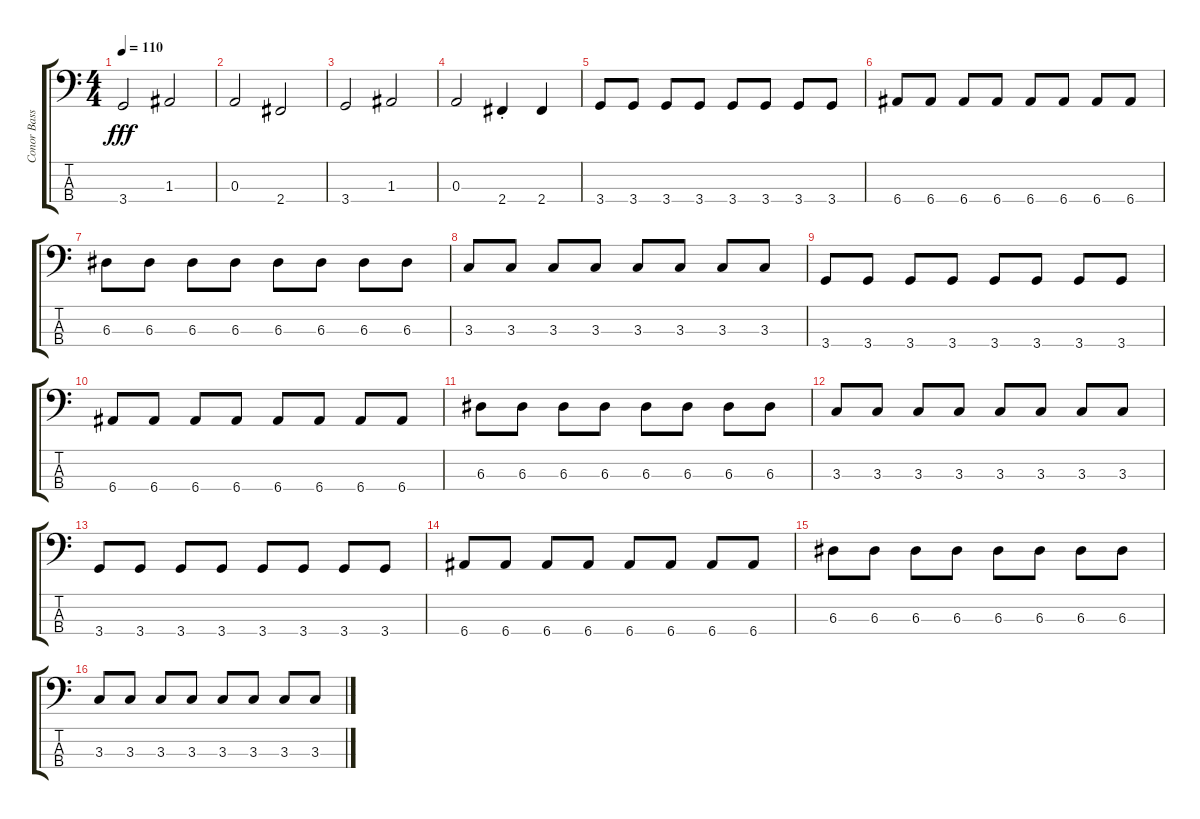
\track ("Conor Bass" "Conor Bass") {instrument electricbassfinger}
\staff {score tabs}
\tuning (G2 D2 A1 E1) {hide}
\ts (4 4)
\tempo 110
\clef f4
\ks c
3.4.2{dy fff} 1.3.2 |
0.3.2 2.4.2 |
3.4.2 1.3.2 |
0.3.2 2.4{st}.4 2.4.4 |
3.4.8{instrument electricbassfinger} 3.4.8 3.4.8 3.4.8 3.4.8 3.4.8 3.4.8 3.4.8 |
6.4.8 6.4.8 6.4.8 6.4.8 6.4.8 6.4.8 6.4.8 6.4.8 |
6.3.8 6.3.8 6.3.8 6.3.8 6.3.8 6.3.8 6.3.8 6.3.8 |
3.3.8 3.3.8 3.3.8 3.3.8 3.3.8 3.3.8 3.3.8 3.3.8 |
3.4.8 3.4.8 3.4.8 3.4.8 3.4.8 3.4.8 3.4.8 3.4.8 |
6.4.8 6.4.8 6.4.8 6.4.8 6.4.8 6.4.8 6.4.8 6.4.8 |
6.3.8 6.3.8 6.3.8 6.3.8 6.3.8 6.3.8 6.3.8 6.3.8 |
3.3.8 3.3.8 3.3.8 3.3.8 3.3.8 3.3.8 3.3.8 3.3.8 |
3.4.8 3.4.8 3.4.8 3.4.8 3.4.8 3.4.8 3.4.8 3.4.8 |
6.4.8 6.4.8 6.4.8 6.4.8 6.4.8 6.4.8 6.4.8 6.4.8 |
6.3.8 6.3.8 6.3.8 6.3.8 6.3.8 6.3.8 6.3.8 6.3.8 |
3.3.8 3.3.8 3.3.8 3.3.8 3.3.8 3.3.8 3.3.8 3.3.8
